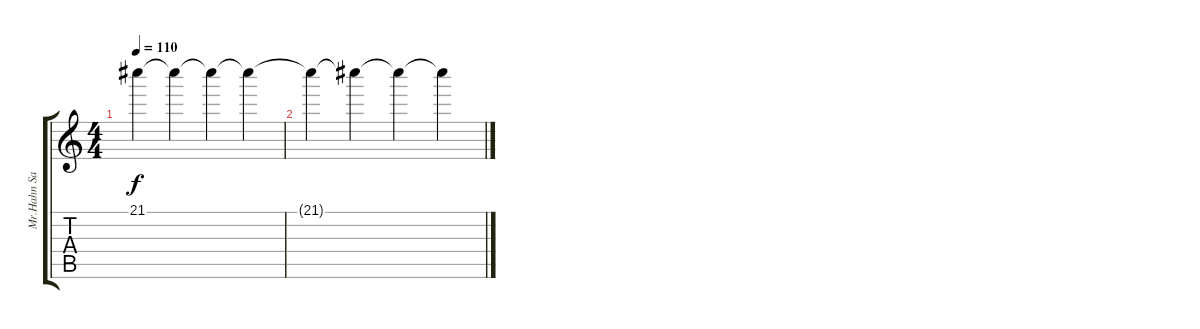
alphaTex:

\track ("Mr.Hahn Sampler8" "Mr.Hahn Sa") {instrument acousticguitarsteel}
\staff {score tabs}
\tuning (E4 B3 G3 D3 A2 E2) {hide}
\ts (4 4)
\tempo 110
\clef g2
\ks c
21.1.4{dy f volume 12 instrument stringensemble1} 21.1{t}.4 21.1{t}.4{volume 11} 21.1{t}.4{volume 10} |
21.1{t}.4{volume 9} 21.1{t}.4{volume 8} 21.1{t}.4{volume 7} 21.1{t}.4{volume 6}
